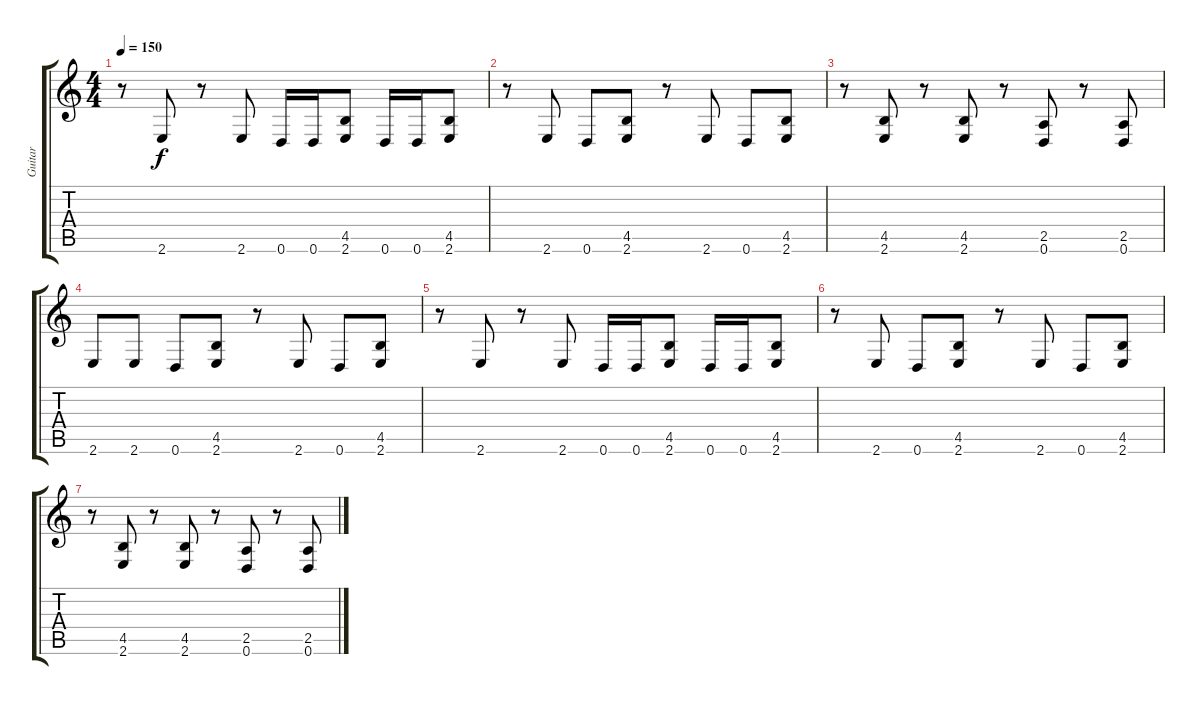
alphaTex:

\track ("Guitar" "Guitar") {instrument distortionguitar}
\staff {score tabs}
\tuning (D4 A3 F3 C3 G2 D2) {hide}
\ts (4 4)
\tempo 150
\clef g2
\ks c
r.8{dy f} 2.6.8 r.8 2.6.8 0.6.16 0.6.16 (4.5 2.6).8 0.6.16 0.6.16 (4.5 2.6).8 |
r.8 2.6.8 0.6.8 (4.5 2.6).8 r.8 2.6.8 0.6.8 (4.5 2.6).8 |
r.8 (4.5 2.6).8 r.8 (4.5 2.6).8 r.8 (2.5 0.6).8 r.8 (2.5 0.6).8 |
2.6.8 2.6.8 0.6.8 (4.5 2.6).8 r.8 2.6.8 0.6.8 (4.5 2.6).8 |
r.8 2.6.8 r.8 2.6.8 0.6.16 0.6.16 (4.5 2.6).8 0.6.16 0.6.16 (4.5 2.6).8 |
r.8 2.6.8 0.6.8 (4.5 2.6).8 r.8 2.6.8 0.6.8 (4.5 2.6).8 |
r.8 (4.5 2.6).8 r.8 (4.5 2.6).8 r.8 (2.5 0.6).8 r.8 (2.5 0.6).8
